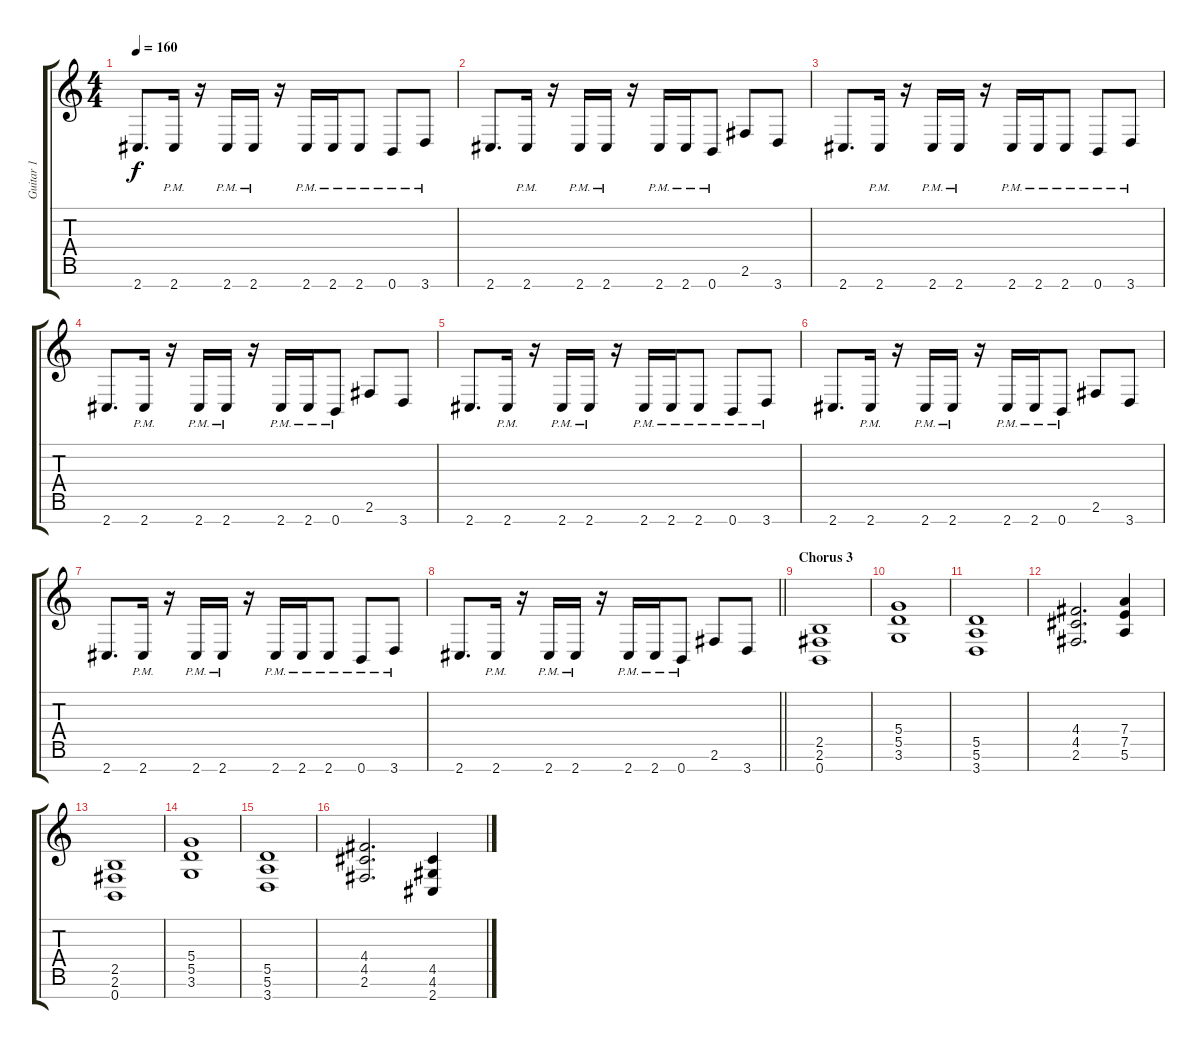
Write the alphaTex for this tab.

\track ("Guitar 1" "Guitar 1") {instrument distortionguitar}
\staff {score tabs}
\tuning (E4 B3 G3 D3 A2 E2 B1) {hide}
\ts (4 4)
\tempo 160
\clef g2
\ks c
2.7.8{d dy f} 2.7{pm}.16 r.16 2.7{pm}.16 2.7{pm}.16 r.16 2.7{pm}.16 2.7{pm}.16 2.7{pm}.8 0.7{pm}.8 3.7{pm}.8 |
2.7.8{d} 2.7{pm}.16 r.16 2.7{pm}.16 2.7{pm}.16 r.16 2.7{pm}.16 2.7{pm}.16 0.7{pm}.8 2.6.8 3.7.8 |
2.7.8{d} 2.7{pm}.16 r.16 2.7{pm}.16 2.7{pm}.16 r.16 2.7{pm}.16 2.7{pm}.16 2.7{pm}.8 0.7{pm}.8 3.7{pm}.8 |
2.7.8{d} 2.7{pm}.16 r.16 2.7{pm}.16 2.7{pm}.16 r.16 2.7{pm}.16 2.7{pm}.16 0.7{pm}.8 2.6.8 3.7.8 |
2.7.8{d} 2.7{pm}.16 r.16 2.7{pm}.16 2.7{pm}.16 r.16 2.7{pm}.16 2.7{pm}.16 2.7{pm}.8 0.7{pm}.8 3.7{pm}.8 |
2.7.8{d} 2.7{pm}.16 r.16 2.7{pm}.16 2.7{pm}.16 r.16 2.7{pm}.16 2.7{pm}.16 0.7{pm}.8 2.6.8 3.7.8 |
2.7.8{d} 2.7{pm}.16 r.16 2.7{pm}.16 2.7{pm}.16 r.16 2.7{pm}.16 2.7{pm}.16 2.7{pm}.8 0.7{pm}.8 3.7{pm}.8 |
\barLineRight lightlight
2.7.8{d} 2.7{pm}.16 r.16 2.7{pm}.16 2.7{pm}.16 r.16 2.7{pm}.16 2.7{pm}.16 0.7{pm}.8 2.6.8 3.7.8 |
\section ("" "Chorus 3")
(2.5 2.6 0.7).1 |
(5.4 5.5 3.6).1 |
(5.5 5.6 3.7).1 |
(4.4 4.5 2.6).2{d} (7.4 7.5 5.6).4 |
(2.5 2.6 0.7).1 |
(5.4 5.5 3.6).1 |
(5.5 5.6 3.7).1 |
(4.4 4.5 2.6).2{d} (4.5 4.6 2.7).4
